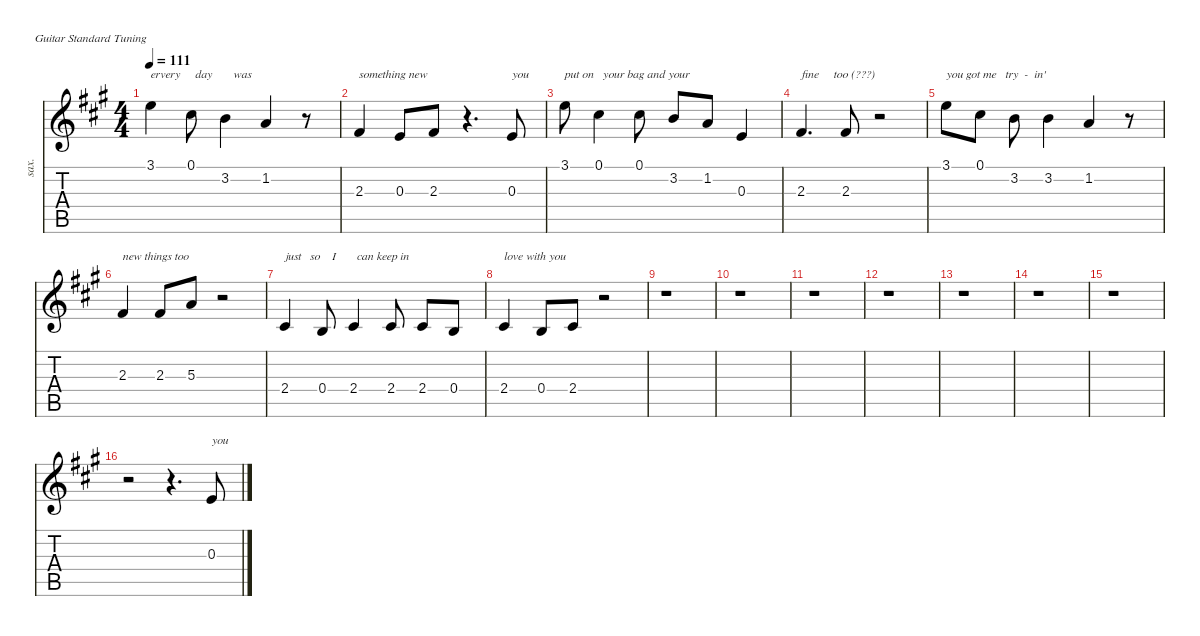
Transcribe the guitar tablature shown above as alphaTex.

\defaultSystemsLayout 4
\hideDynamics
\bracketExtendMode nobrackets
\otherSystemsTrackNameOrientation horizontal
\track ("Vox" "sax.") {instrument altosax}
\staff {score tabs}
\tuning (E4 B3 G3 D3 A2 E2)
\displaytranspose 9
\ts (4 4)
\tempo 111
\clef g2
\ks a
3.1{acc forcenatural}.4{txt "ervery     day       was" dy f beam Down} 0.1{acc #}.8{beam Down} 3.2{acc forcenatural}.4{beam Down} 1.2{acc forcenatural}.4{beam Up} r.8{beam Up} |
2.3{acc #}.4{txt "something new" beam Up} 0.3{acc forcenatural}.8{beam Up} 2.3{acc #}.8{beam Up} r.4{d beam Up} 0.3{acc forcenatural}.8{txt "you" beam Up} |
3.1{acc forcenatural}.8{txt "put on   your bag and your" beam Down} 0.1{acc #}.4{beam Down} 0.1{acc #}.8{beam Down} 3.2{acc forcenatural}.8{beam Up} 1.2{acc forcenatural}.8{beam Up} 0.3{acc forcenatural}.4{beam Up} |
2.3{acc #}.4{d txt "fine     too (???)" beam Up} 2.3{acc #}.8{beam Up} r.2{beam Up} |
3.1{acc forcenatural}.8{txt "you got me   try  -  in'" beam Down} 0.1{acc #}.8{beam Down} 3.2{acc forcenatural}.8{beam Down} 3.2{acc forcenatural}.4{beam Down} 1.2{acc forcenatural}.4{beam Up} r.8{beam Up} |
2.3{acc #}.4{txt "new things too" beam Up} 2.3{acc #}.8{beam Up} 5.3{acc forcenatural}.8{beam Up} r.2{beam Up} |
2.4{acc #}.4{txt "just   so    I       can keep in" beam Up} 0.4{acc forcenatural}.8{beam Up} 2.4{acc #}.4{beam Up} 2.4{acc #}.8{beam Up} 2.4{acc #}.8{beam Up} 0.4{acc forcenatural}.8{beam Up} |
2.4{acc #}.4{txt "love with you" beam Up} 0.4{acc forcenatural}.8{beam Up} 2.4{acc #}.8{beam Up} r.2{beam Up} |
r.1{beam Down} |
r.1{beam Down} |
r.1{beam Down} |
r.1{beam Down} |
r.1{beam Down} |
r.1{beam Down} |
r.1{beam Down} |
r.2{beam Down} r.4{d beam Down} 0.3{acc forcenatural}.8{txt "you" beam Up}
